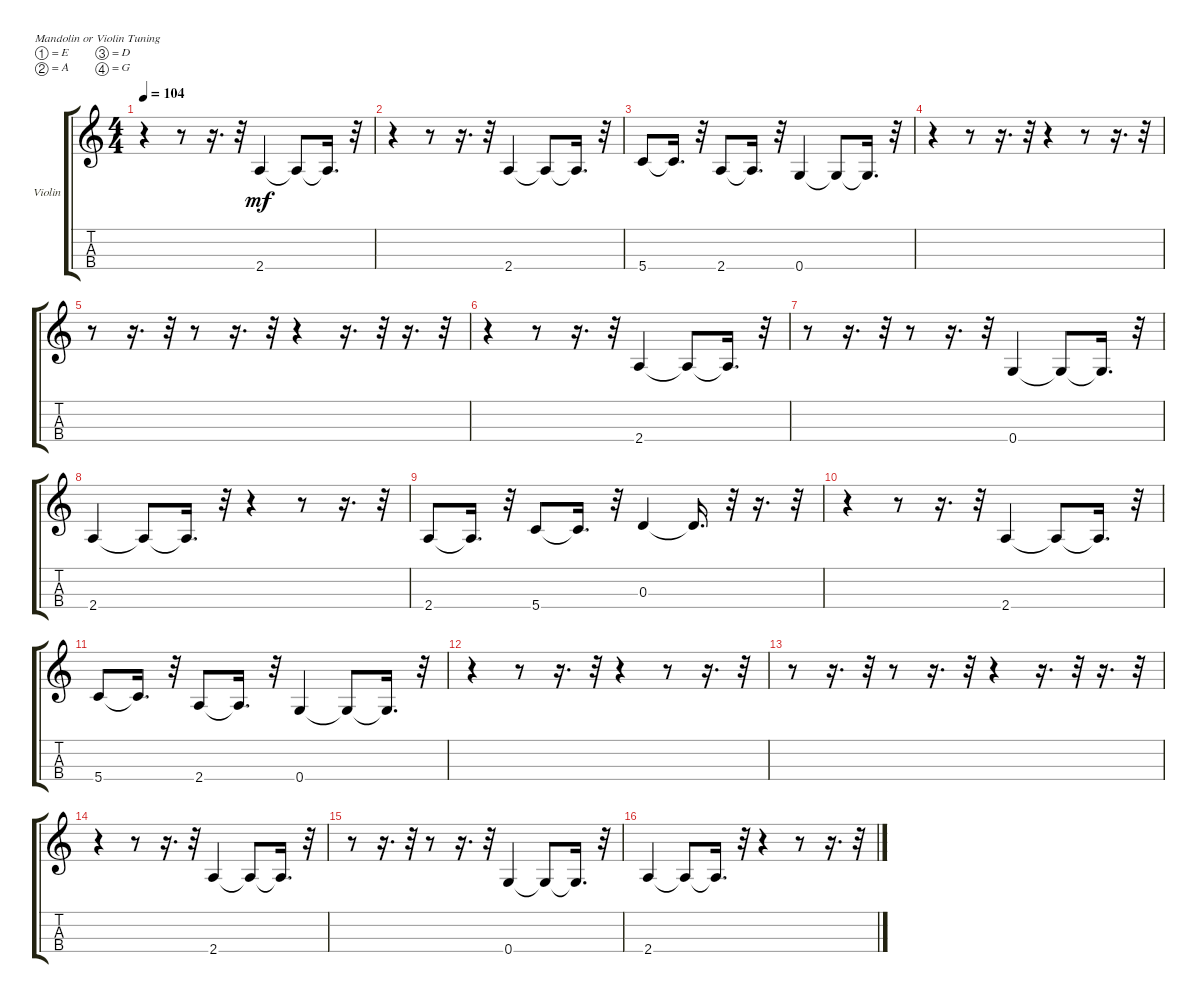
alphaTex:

\bracketExtendMode groupsimilarinstruments
\firstSystemTrackNameOrientation horizontal
\otherSystemsTrackNameOrientation horizontal
\track ("" "Violin") {instrument violin}
\staff {score tabs}
\tuning (E5 A4 D4 G3)
\ts (4 4)
\tempo 104
\clef g2
\ks c
r.4{dy mf} r.8 r.16{d} r.32 2.4.4 2.4{t}.8 2.4{t}.16{d} r.32 |
r.4 r.8 r.16{d} r.32 2.4.4 2.4{t}.8 2.4{t}.16{d} r.32 |
5.4.8 5.4{t}.16{d} r.32 2.4.8 2.4{t}.16{d} r.32 0.4.4 0.4{t}.8 0.4{t}.16{d} r.32 |
r.4 r.8 r.16{d} r.32 r.4 r.8 r.16{d} r.32 |
r.8 r.16{d} r.32 r.8 r.16{d} r.32 r.4 r.16{d} r.32 r.16{d} r.32 |
r.4 r.8 r.16{d} r.32 2.4.4 2.4{t}.8 2.4{t}.16{d} r.32 |
r.8 r.16{d} r.32 r.8 r.16{d} r.32 0.4.4 0.4{t}.8 0.4{t}.16{d} r.32 |
2.4.4 2.4{t}.8 2.4{t}.16{d} r.32 r.4 r.8 r.16{d} r.32 |
2.4.8 2.4{t}.16{d} r.32 5.4.8 5.4{t}.16{d} r.32 0.3.4 0.3{t}.16{d} r.32 r.16{d} r.32 |
r.4 r.8 r.16{d} r.32 2.4.4 2.4{t}.8 2.4{t}.16{d} r.32 |
5.4.8 5.4{t}.16{d} r.32 2.4.8 2.4{t}.16{d} r.32 0.4.4 0.4{t}.8 0.4{t}.16{d} r.32 |
r.4 r.8 r.16{d} r.32 r.4 r.8 r.16{d} r.32 |
r.8 r.16{d} r.32 r.8 r.16{d} r.32 r.4 r.16{d} r.32 r.16{d} r.32 |
r.4 r.8 r.16{d} r.32 2.4.4 2.4{t}.8 2.4{t}.16{d} r.32 |
r.8 r.16{d} r.32 r.8 r.16{d} r.32 0.4.4 0.4{t}.8 0.4{t}.16{d} r.32 |
2.4.4 2.4{t}.8 2.4{t}.16{d} r.32 r.4 r.8 r.16{d} r.32
